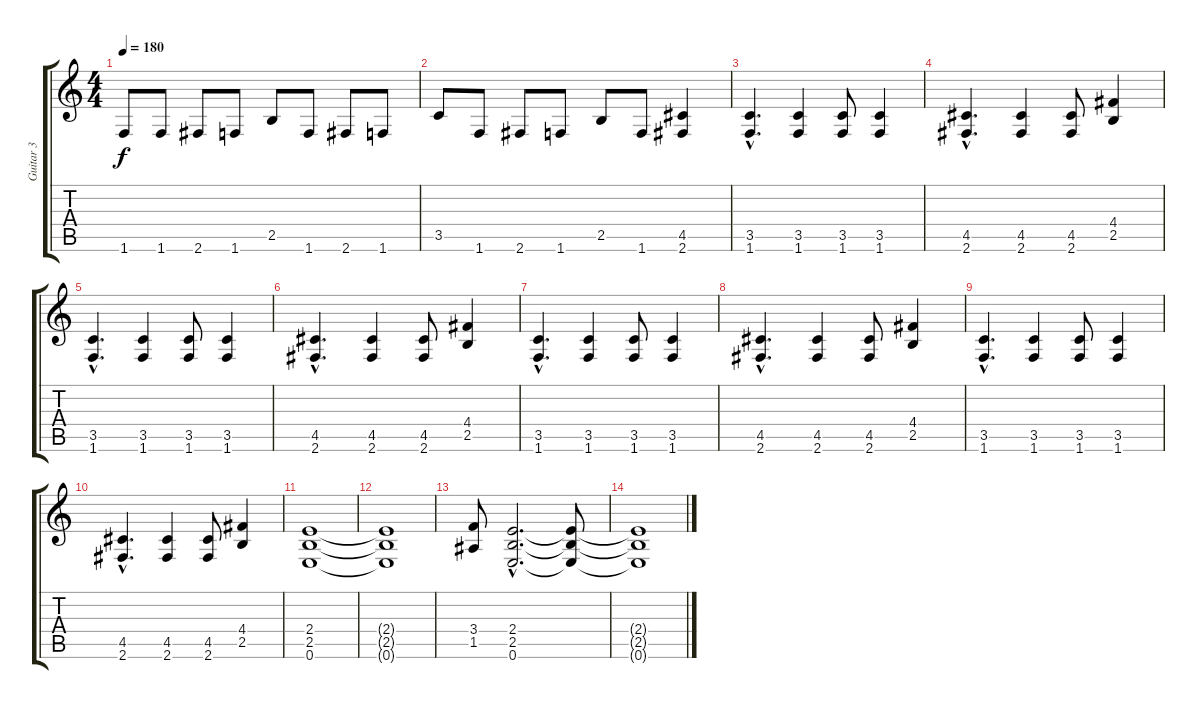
\track ("Guitar 3" "Guitar 3") {instrument distortionguitar}
\staff {score tabs}
\tuning (E4 B3 G3 D3 A2 E2) {hide}
\ts (4 4)
\tempo 180
\clef g2
\ks c
1.6.8{dy f} 1.6.8 2.6.8 1.6.8 2.5.8 1.6.8 2.6.8 1.6.8 |
3.5.8 1.6.8 2.6.8 1.6.8 2.5.8 1.6.8 (4.5 2.6).4 |
(3.5{hac} 1.6{hac}).4{d} (3.5 1.6).4 (3.5 1.6).8 (3.5 1.6).4 |
(4.5{hac} 2.6{hac}).4{d} (4.5 2.6).4 (4.5 2.6).8 (4.4 2.5).4 |
(3.5{hac} 1.6{hac}).4{d} (3.5 1.6).4 (3.5 1.6).8 (3.5 1.6).4 |
(4.5{hac} 2.6{hac}).4{d} (4.5 2.6).4 (4.5 2.6).8 (4.4 2.5).4 |
(3.5{hac} 1.6{hac}).4{d} (3.5 1.6).4 (3.5 1.6).8 (3.5 1.6).4 |
(4.5{hac} 2.6{hac}).4{d} (4.5 2.6).4 (4.5 2.6).8 (4.4 2.5).4 |
(3.5{hac} 1.6{hac}).4{d} (3.5 1.6).4 (3.5 1.6).8 (3.5 1.6).4 |
(4.5{hac} 2.6{hac}).4{d} (4.5 2.6).4 (4.5 2.6).8 (4.4 2.5).4 |
(2.4 2.5 0.6).1 |
(2.4{t} 2.5{t} 0.6{t}).1 |
(3.4 1.5).8 (2.4{hac} 2.5{hac} 0.6{hac}).2{d} (2.4{t} 2.5{t} 0.6{t}).8 |
(2.4{t} 2.5{t} 0.6{t}).1
